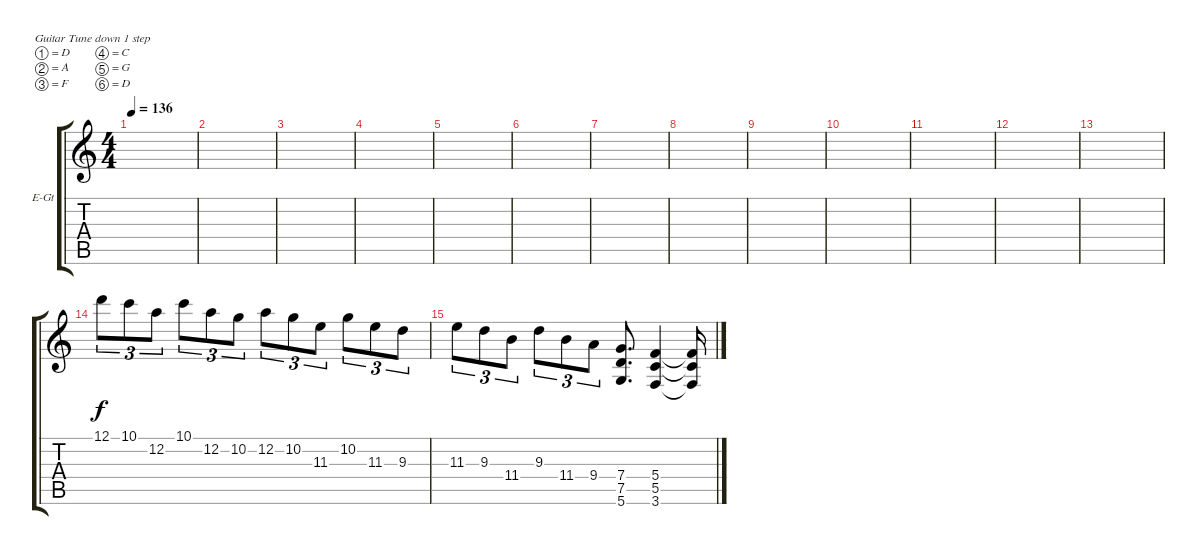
\defaultSystemsLayout 4
\bracketExtendMode groupsimilarinstruments
\firstSystemTrackNameOrientation horizontal
\otherSystemsTrackNameOrientation horizontal
\track ("Electric Guitar" "E-Gt") {instrument distortionguitar}
\staff {score tabs}
\tuning (D4 A3 F3 C3 G2 D2)
\ts (4 4)
\tempo 136
\clef g2
\ks c
|
|
|
|
|
|
|
|
|
|
|
|
|
12.1.8{tu (3 2)} 10.1.8{tu (3 2)} 12.2.8{tu (3 2)} 10.1.8{tu (3 2)} 12.2.8{tu (3 2)} 10.2.8{tu (3 2)} 12.2.8{tu (3 2)} 10.2.8{tu (3 2)} 11.3.8{tu (3 2)} 10.2.8{tu (3 2)} 11.3.8{tu (3 2)} 9.3.8{tu (3 2)} |
11.3.8{tu (3 2)} 9.3.8{tu (3 2)} 11.4.8{tu (3 2)} 9.3.8{tu (3 2)} 11.4.8{tu (3 2)} 9.4.8{tu (3 2)} (5.6 7.5 7.4).8{d} (5.4 5.5 3.6).4 (5.4{t} 5.5{t} 3.6{t}).16
